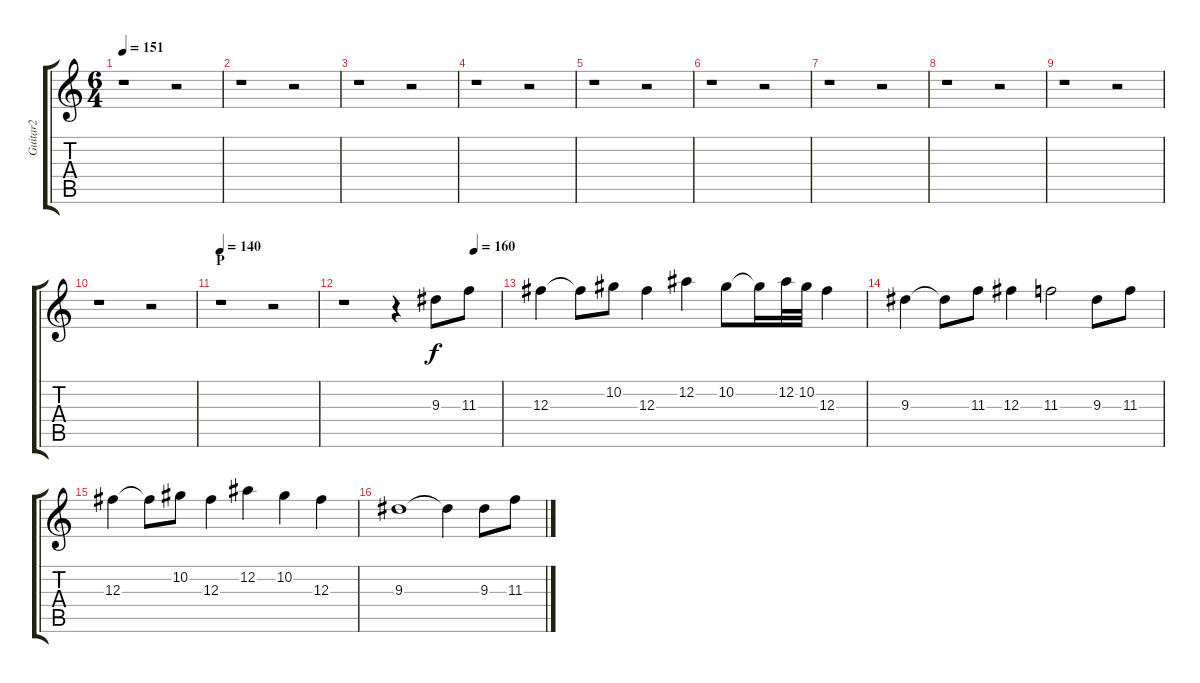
\track ("Guitar2" "Guitar2") {instrument distortionguitar}
\staff {score tabs}
\tuning (Eb4 Bb3 Gb3 Db3 Ab2 Eb2) {hide}
\ts (6 4)
\tempo 151
\clef g2
\ks c
r.1{dy f} r.2 |
r.1 r.2 |
r.1 r.2 |
r.1 r.2 |
r.1 r.2 |
r.1 r.2 |
r.1 r.2 |
r.1 r.2 |
r.1 r.2 |
r.1 r.2 |
\section ("" "P")
\tempo 140
r.1 r.2 |
\tempo (160 0.8333333333333334)
r.1 r.4 9.3.8 11.3.8 |
12.3.4 12.3{t}.8 10.2.8 12.3.4 12.2.4 10.2.8 10.2{t}.16 12.2.32 10.2.32 12.3.4 |
9.3.4 9.3{t}.8 11.3.8 12.3.4 11.3.2 9.3.8 11.3.8 |
12.3.4 12.3{t}.8 10.2.8 12.3.4 12.2.4 10.2.4 12.3.4 |
9.3.1 9.3{t}.4 9.3.8 11.3.8
